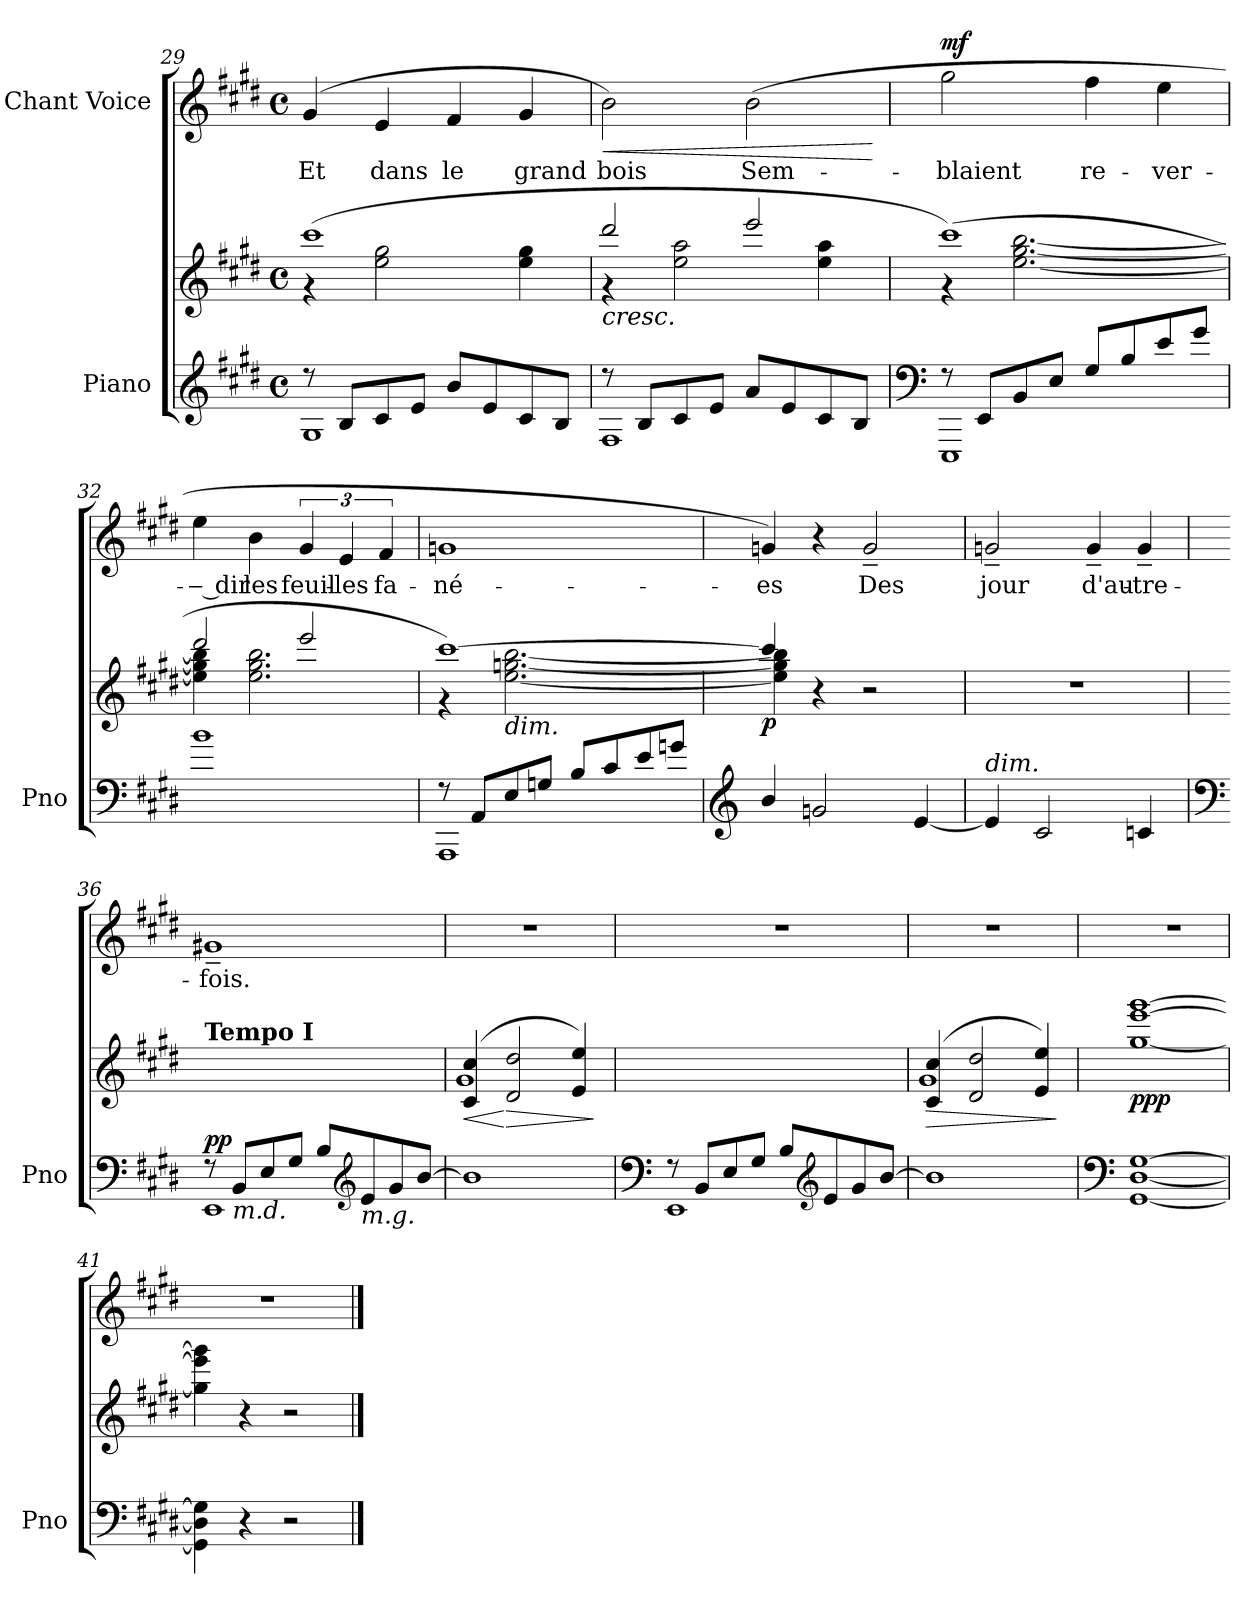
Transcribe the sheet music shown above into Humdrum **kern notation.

**kern	**kern	**dynam	**kern	**text	**dynam
*part2	*part2	*part2	*part1	*part1	*part1
*staff3	*staff2	*staff2/3	*staff1	*staff1	*staff1
*I"Piano	*	*	*I"Chant Voice	*	*
*I'Pno	*	*	*	*	*
*clefG2	*clefG2	*	*clefG2	*	*
*k[f#c#g#d#]	*k[f#c#g#d#]	*	*k[f#c#g#d#]	*	*
*M4/4	*M4/4	*	*M4/4	*	*
*met(c)	*met(c)	*	*met(c)	*	*
=29	=29	=29	=29	=29	=29
*^	*^	*	*	*	*
!	!	!	!	!	!	!LO:LY:b	!
8r	1G#	(1ccc#	4r	.	(>4g#/	Et	.
8B/L	.	.	.	.	.	.	.
!	!	!	!	!	!	!LO:LY:b	!
8c#/	.	.	2ee\ 2gg#\	.	4e/	dans	.
8e/J	.	.	.	.	.	.	.
!	!	!	!	!	!	!LO:LY:b	!
8b/L	.	.	.	.	4f#/	le	.
8e/	.	.	.	.	.	.	.
!	!	!	!	!	!	!LO:LY:b	!
8c#/	.	.	4ee\ 4gg#\	.	4g#/	grand	.
8B/J	.	.	.	.	.	.	.
=30	=30	=30	=30	=30	=30	=30	=30
!	!	!LO:TX:b:i:t=cresc.	!	!	!	!	!
!	!	!	!	!	!	!LO:LY:b	!LO:HP:b
8r	1F#	2ddd#/	4r	.	2b\)	bois	<
8B/L	.	.	.	.	.	.	.
8c#/	.	.	2ee\ 2aa\	.	.	.	.
8e/J	.	.	.	.	.	.	.
!	!	!	!	!	!	!LO:LY:b	!
8a/L	.	2eee/	.	.	(2b\	Sem-	.
8e/	.	.	.	.	.	.	.
8c#/	.	.	4ee\ 4aa\	.	.	.	.
8B/J	.	.	.	.	.	.	.
*v	*v	*	*	*	*	*	*
*	*v	*v	*	*	*	*
.	.	.	.	.	[
!!LO:LB:g=z
=31	=31	=31	=31	=31	=31
*clefF4	*	*	*	*	*
*^	*^	*	*	*	*
!	!	!	!	!	!	!LO:LY:b	!LO:DY:a
8r	1EEE	(1ccc#)	4r	.	2gg#\	-blaient	mf
8EE/L	.	.	.	.	.	.	.
8BB/	.	.	[2.ee\ [2.gg#\ [2.bb\	.	.	.	.
8E/J	.	.	.	.	.	.	.
!	!	!	!	!	!	!LO:LY:b	!
8G#/L	.	.	.	.	4ff#\	re-	.
8B/	.	.	.	.	.	.	.
!	!	!	!	!	!	!LO:LY:b	!
8e/	.	.	.	.	4ee\	-ver-	.
8g#/J	.	.	.	.	.	.	.
*v	*v	*	*	*	*	*	*
!!LO:PB:g=z
=32	=32	=32	=32	=32	=32	=32
!	!	!	!	!	!LO:LY:b	!
1b	2ddd#/	4ee\] 4gg#\] 4bb\]	.	4ee\	-‒ dir	.
!	!	!	!	!	!LO:LY:b	!
.	.	2.ee\ 2.gg#\ 2.bb\	.	4b\	les	.
!	!	!	!	!	!LO:LY:b	!
.	2eee/	.	.	6g#/	feuil-	.
!	!	!	!	!	!LO:LY:b	!
.	.	.	.	6e/	-les	.
!	!	!	!	!	!LO:LY:b	!
.	.	.	.	6f#/	fa-	.
=33	=33	=33	=33	=33	=33	=33
*^	*	*	*	*	*	*
!	!	!	!	!	!	!LO:LY:b	!
8r	1AAA	[1ccc#)	4r	.	1gn	-né-	.
8AA/L	.	.	.	.	.	.	.
!	!	!	!LO:TX:b:i:t=dim.	!	!	!	!
8E/	.	.	[2.ee\ [2.ggn\ [2.bb\	.	.	.	.
8Gn/J	.	.	.	.	.	.	.
8B/L	.	.	.	.	.	.	.
8c#/	.	.	.	.	.	.	.
8e/	.	.	.	.	.	.	.
8gn/J	.	.	.	.	.	.	.
*v	*v	*	*	*	*	*	*
=34	=34	=34	=34	=34	=34	=34
*clefG2	*	*	*	*	*	*
!	!	!	!LO:DY:b	!	!LO:LY:b	!
4b/	4ccc#/]	4ee\] 4gg\] 4bb\]	p	4gn/)	-es	.
2gn/	4r	2.ryy	.	4r	.	.
!	!	!	!	!	!LO:LY:b	!
.	2r	.	.	2g~>/	Des	.
[4e/	.	.	.	.	.	.
*	*v	*v	*	*	*	*
=35	=35	=35	=35	=35	=35
!LO:TX:a:i:t=dim.	!	!	!	!	!
!	!	!	!	!LO:LY:b	!
4e/]	1r	.	2gn~>/	jour	.
2c#/	.	.	.	.	.
!	!	!	!	!LO:LY:b	!
.	.	.	4g~>/	d'au-	.
!	!	!	!	!LO:LY:b	!
4cn/	.	.	4g~>/	-tre-	.
=36	=36	=36	=36	=36	=36
*clefF4	*	*	*	*	*
*^	*	*	*	*	*
!	!	!LO:TX:a:B:t=Tempo I	!	!	!	!
!	!	!	!LO:DY:a=2	!	!LO:LY:b	!
8r	1EE	1ryy	pp	1g#X~>	-fois.	.
!LO:TX:b:i:t=m.d.	!	!	!	!	!	!
8BB/L	.	.	.	.	.	.
8E/	.	.	.	.	.	.
8G#/J	.	.	.	.	.	.
8B/L	.	.	.	.	.	.
*clefG2	*	*	*	*	*	*
!LO:TX:b:i:t=m.g.	!	!	!	!	!	!
8e/	.	.	.	.	.	.
8g#/	.	.	.	.	.	.
[<8b/J	.	.	.	.	.	.
*v	*v	*	*	*	*	*
!!LO:LB:g=z
=37	=37	=37	=37	=37	=37
!	!	!LO:HP:b	!	!	!
*	*^	*	*	*	*
1b]	(<4c#/ 4cc#/	1g#	<	1r	.	.
!	!	!	!LO:HP:n=1:b	!	!	!
.	2d#/ 2dd#/	.	[ >	.	.	.
.	4e/ 4ee/)	.	.	.	.	.
*	*v	*v	*	*	*	*
.	.	]	.	.	.
=38	=38	=38	=38	=38	=38
*clefF4	*	*	*	*	*
*^	*	*	*	*	*
8r	1EE	1ryy	.	1r	.	.
8BB/L	.	.	.	.	.	.
8E/	.	.	.	.	.	.
8G#/J	.	.	.	.	.	.
8B/L	.	.	.	.	.	.
*clefG2	*	*	*	*	*	*
8e/	.	.	.	.	.	.
8g#/	.	.	.	.	.	.
[<8b/J	.	.	.	.	.	.
*v	*v	*	*	*	*	*
=39	=39	=39	=39	=39	=39
!	!	!LO:HP:b	!	!	!
*	*^	*	*	*	*
1b]	(<4c#/ 4cc#/	1g#	>	1r	.	.
.	2d#/ 2dd#/	.	.	.	.	.
.	4e/ 4ee/)	.	.	.	.	.
*	*v	*v	*	*	*	*
.	.	]	.	.	.
=40	=40	=40	=40	=40	=40
*clefF4	*	*	*	*	*
!	!	!LO:DY:b	!	!	!
[1GG# [1D# [1G#	[1gg# [1eee [1ggg#	ppp	1r	.	.
=41	=41	=41	=41	=41	=41
4GG#\] 4D#\] 4G#\]	4gg#\] 4eee\] 4ggg#\]	.	1r	.	.
4r	4r	.	.	.	.
2r	2r	.	.	.	.
==	==	==	==	==	==
*-	*-	*-	*-	*-	*-
